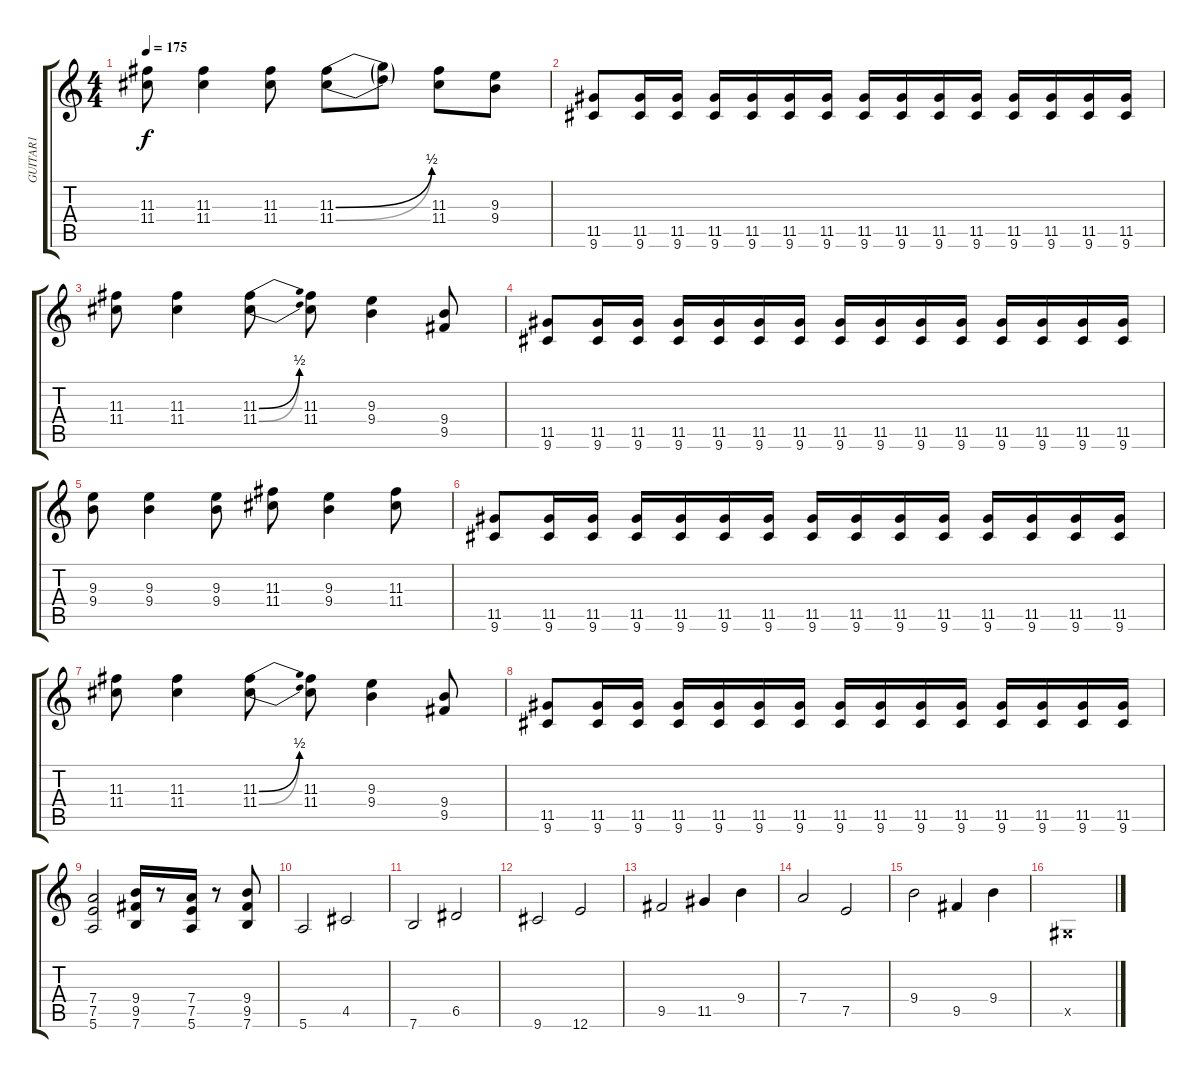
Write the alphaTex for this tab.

\track ("GUITAR1" "GUITAR1") {instrument distortionguitar}
\staff {score tabs}
\tuning (E4 B3 G3 D3 A2 E2) {hide}
\ts (4 4)
\tempo 175
\clef g2
\ks c
(11.3 11.4).8{dy f} (11.3 11.4).4 (11.3 11.4).8 (11.3{be (bend 0 0 60 2)} 11.4{be (bend 0 0 60 2)}).8 (11.3{t} 11.4{t}).8 (11.3 11.4).8 (9.3 9.4).8 |
(11.5 9.6).8 (11.5 9.6).16 (11.5 9.6).16 (11.5 9.6).16 (11.5 9.6).16 (11.5 9.6).16 (11.5 9.6).16 (11.5 9.6).16 (11.5 9.6).16 (11.5 9.6).16 (11.5 9.6).16 (11.5 9.6).16 (11.5 9.6).16 (11.5 9.6).16 (11.5 9.6).16 |
(11.3 11.4).8 (11.3 11.4).4 (11.3{be (bend 0 0 60 2)} 11.4{be (bend 0 0 60 2)}).8 (11.3 11.4).8 (9.3 9.4).4 (9.4 9.5).8 |
(11.5 9.6).8 (11.5 9.6).16 (11.5 9.6).16 (11.5 9.6).16 (11.5 9.6).16 (11.5 9.6).16 (11.5 9.6).16 (11.5 9.6).16 (11.5 9.6).16 (11.5 9.6).16 (11.5 9.6).16 (11.5 9.6).16 (11.5 9.6).16 (11.5 9.6).16 (11.5 9.6).16 |
(9.3 9.4).8 (9.3 9.4).4 (9.3 9.4).8 (11.3 11.4).8 (9.3 9.4).4 (11.3 11.4).8 |
(11.5 9.6).8 (11.5 9.6).16 (11.5 9.6).16 (11.5 9.6).16 (11.5 9.6).16 (11.5 9.6).16 (11.5 9.6).16 (11.5 9.6).16 (11.5 9.6).16 (11.5 9.6).16 (11.5 9.6).16 (11.5 9.6).16 (11.5 9.6).16 (11.5 9.6).16 (11.5 9.6).16 |
(11.3 11.4).8 (11.3 11.4).4 (11.3{be (bend 0 0 60 2)} 11.4{be (bend 0 0 60 2)}).8 (11.3 11.4).8 (9.3 9.4).4 (9.4 9.5).8 |
(11.5 9.6).8 (11.5 9.6).16 (11.5 9.6).16 (11.5 9.6).16 (11.5 9.6).16 (11.5 9.6).16 (11.5 9.6).16 (11.5 9.6).16 (11.5 9.6).16 (11.5 9.6).16 (11.5 9.6).16 (11.5 9.6).16 (11.5 9.6).16 (11.5 9.6).16 (11.5 9.6).16 |
(7.4 7.5 5.6).2 (9.4 9.5 7.6).16 r.8 (7.4 7.5 5.6).16 r.8 (9.4 9.5 7.6).8 |
5.6.2 4.5.2 |
7.6.2 6.5.2 |
9.6.2 12.6.2 |
9.5.2 11.5.4 9.4.4 |
7.4.2 7.5.2 |
9.4.2 9.5.4 9.4.4 |
-1.5{x}.1
